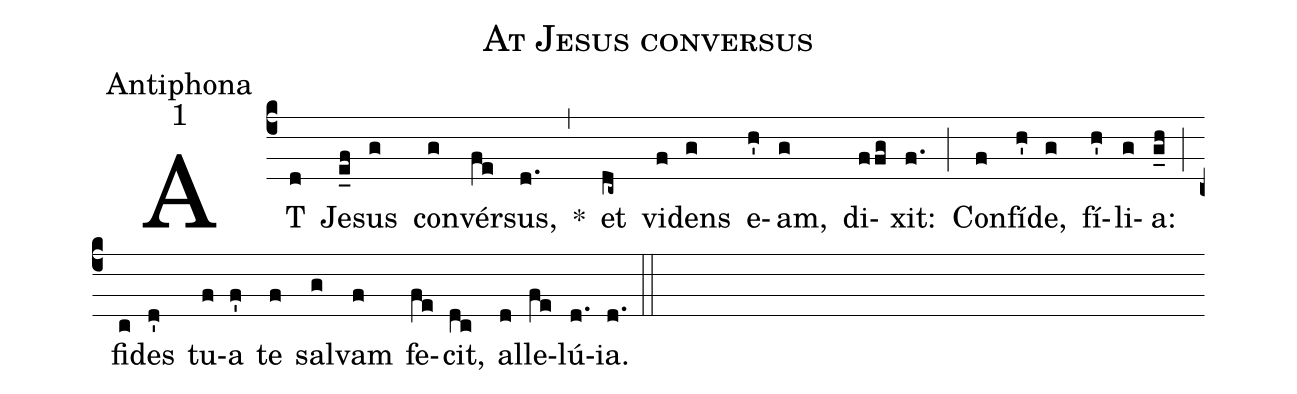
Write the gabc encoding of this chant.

name:At Jesus conversus;
office-part:Antiphona;
mode:1;
%%
(c4) AT(d) Je(e_f)sus(g) con(g)vér(fe)sus,(d.) *(,) et(dc~) vi(f)dens(g) e(h')am,(g) di(ffg)xit:(f.) (;) Con(f)fí(h')de,(g) fí(h')li(g)a:(g_h) (;) fi(c)des(d') tu(f)a(f') te(f) sal(g)vam(f) fe(fe)cit,(dc) al(d)le(fe)lú(d.)ia.(d.) (::)
